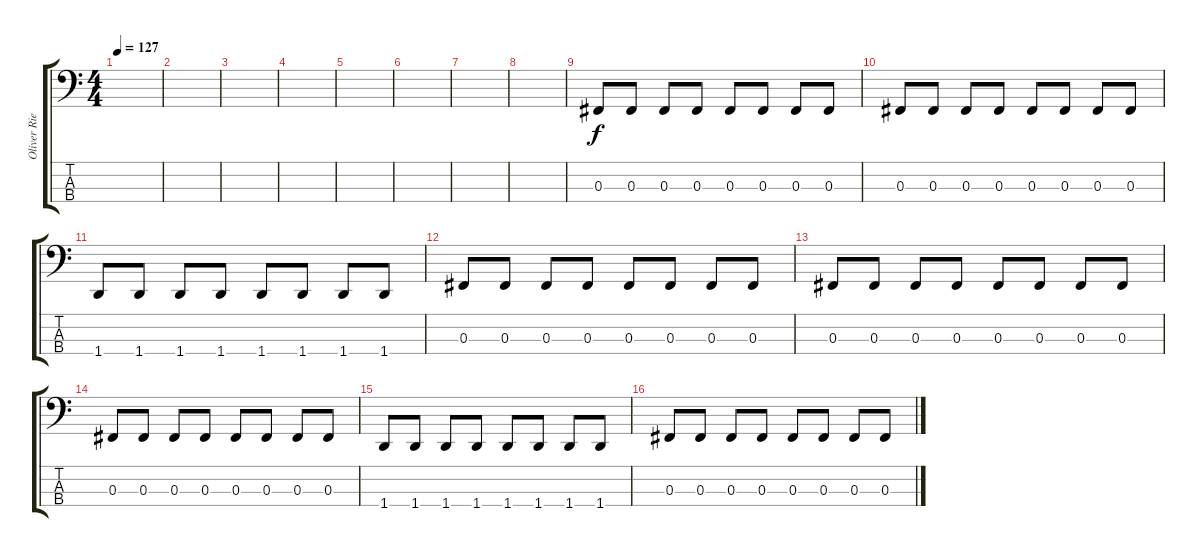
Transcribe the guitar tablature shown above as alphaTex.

\track ("Oliver Riedel - Bass" "Oliver Rie") {instrument electricbassfinger}
\staff {score tabs}
\tuning (E2 B1 Gb1 Db1) {hide}
\ts (4 4)
\tempo 127
\clef f4
\ks c
|
|
|
|
|
|
|
|
0.3.8 0.3.8 0.3.8 0.3.8 0.3.8 0.3.8 0.3.8 0.3.8 |
0.3.8 0.3.8 0.3.8 0.3.8 0.3.8 0.3.8 0.3.8 0.3.8 |
1.4.8 1.4.8 1.4.8 1.4.8 1.4.8 1.4.8 1.4.8 1.4.8 |
0.3.8 0.3.8 0.3.8 0.3.8 0.3.8 0.3.8 0.3.8 0.3.8 |
0.3.8 0.3.8 0.3.8 0.3.8 0.3.8 0.3.8 0.3.8 0.3.8 |
0.3.8 0.3.8 0.3.8 0.3.8 0.3.8 0.3.8 0.3.8 0.3.8 |
1.4.8 1.4.8 1.4.8 1.4.8 1.4.8 1.4.8 1.4.8 1.4.8 |
0.3.8 0.3.8 0.3.8 0.3.8 0.3.8 0.3.8 0.3.8 0.3.8
